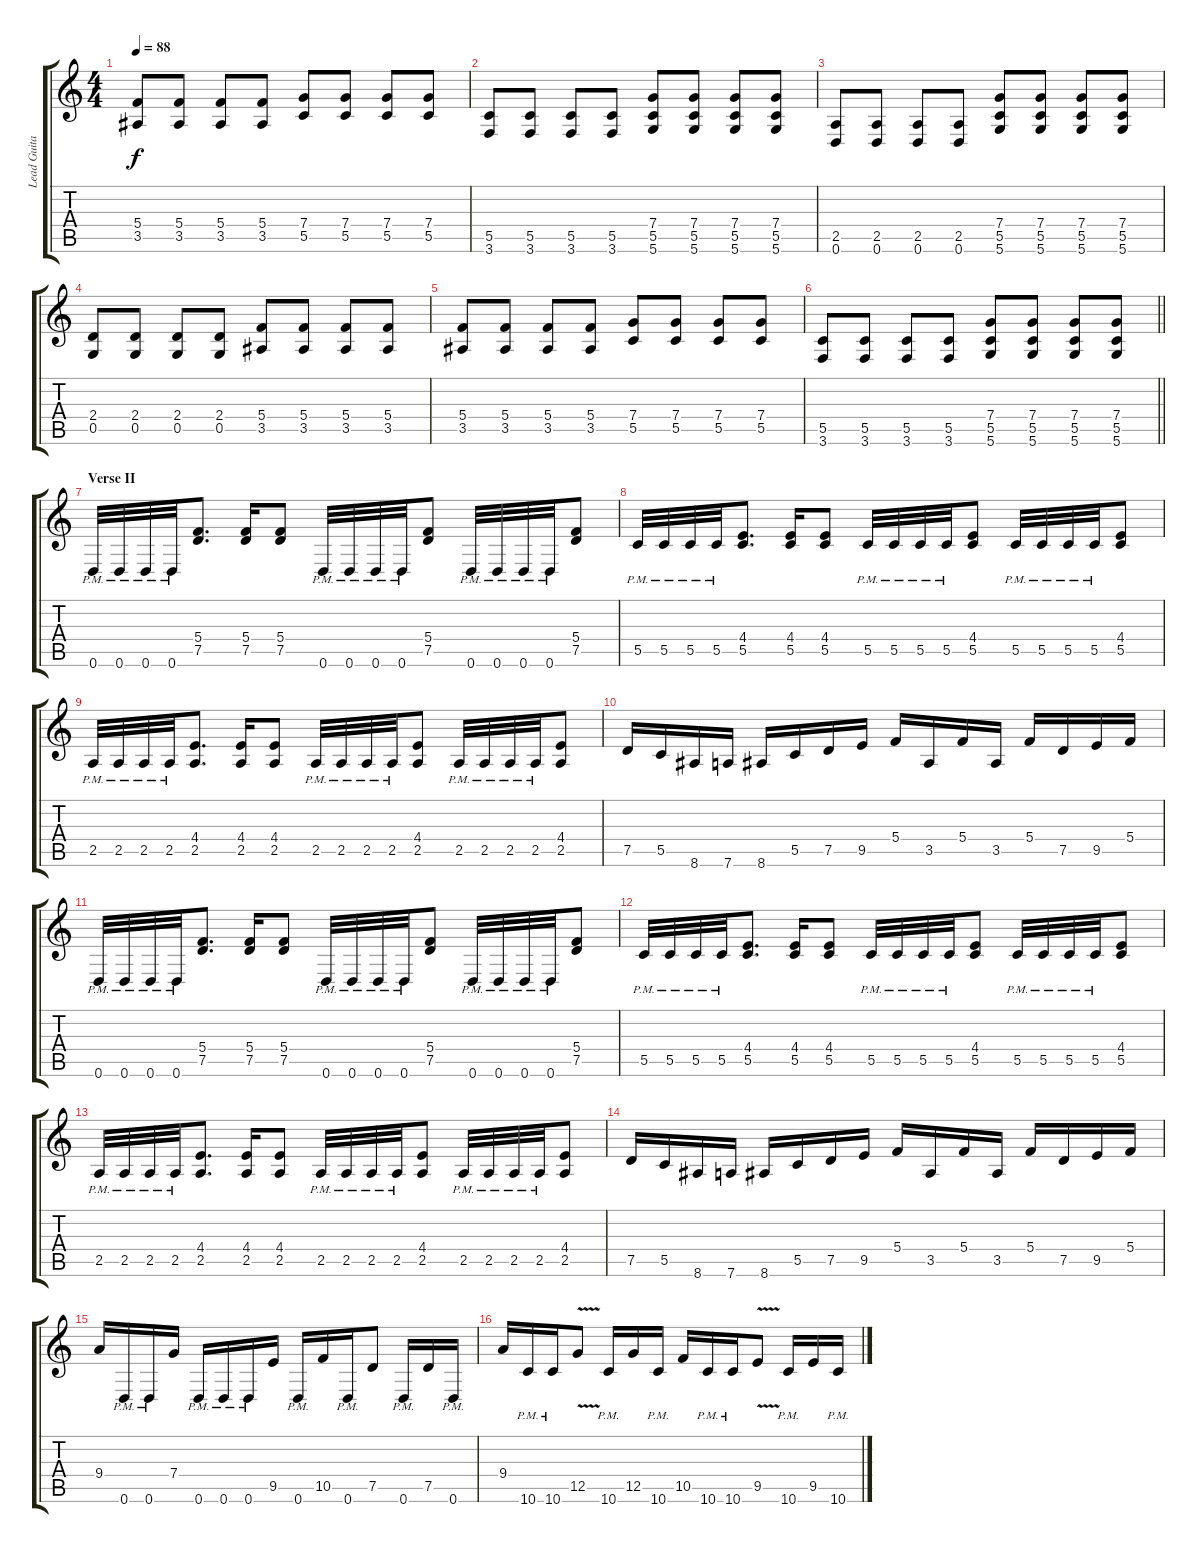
\track ("Lead Guitar 2" "Lead Guita") {instrument distortionguitar}
\staff {score tabs}
\tuning (D4 A3 F3 C3 G2 D2) {hide}
\ts (4 4)
\tempo 88
\clef g2
\ks c
(5.4 3.5).8{dy f} (5.4 3.5).8 (5.4 3.5).8 (5.4 3.5).8 (7.4 5.5).8 (7.4 5.5).8 (7.4 5.5).8 (7.4 5.5).8 |
(5.5 3.6).8 (5.5 3.6).8 (5.5 3.6).8 (5.5 3.6).8 (7.4 5.5 5.6).8 (7.4 5.5 5.6).8 (7.4 5.5 5.6).8 (7.4 5.5 5.6).8 |
(2.5 0.6).8 (2.5 0.6).8 (2.5 0.6).8 (2.5 0.6).8 (7.4 5.5 5.6).8 (7.4 5.5 5.6).8 (7.4 5.5 5.6).8 (7.4 5.5 5.6).8 |
(2.4 0.5).8 (2.4 0.5).8 (2.4 0.5).8 (2.4 0.5).8 (5.4 3.5).8 (5.4 3.5).8 (5.4 3.5).8 (5.4 3.5).8 |
(5.4 3.5).8 (5.4 3.5).8 (5.4 3.5).8 (5.4 3.5).8 (7.4 5.5).8 (7.4 5.5).8 (7.4 5.5).8 (7.4 5.5).8 |
\barLineRight lightlight
(5.5 3.6).8 (5.5 3.6).8 (5.5 3.6).8 (5.5 3.6).8 (7.4 5.5 5.6).8 (7.4 5.5 5.6).8 (7.4 5.5 5.6).8 (7.4 5.5 5.6).8 |
\section ("" "Verse II")
0.6{pm}.32 0.6{pm}.32 0.6{pm}.32 0.6{pm}.32 (5.4 7.5).8{d} (5.4 7.5).16 (5.4 7.5).8 0.6{pm}.32 0.6{pm}.32 0.6{pm}.32 0.6{pm}.32 (5.4 7.5).8 0.6{pm}.32 0.6{pm}.32 0.6{pm}.32 0.6{pm}.32 (5.4 7.5).8 |
5.5{pm}.32 5.5{pm}.32 5.5{pm}.32 5.5{pm}.32 (4.4 5.5).8{d} (4.4 5.5).16 (4.4 5.5).8 5.5{pm}.32 5.5{pm}.32 5.5{pm}.32 5.5{pm}.32 (4.4 5.5).8 5.5{pm}.32 5.5{pm}.32 5.5{pm}.32 5.5{pm}.32 (4.4 5.5).8 |
2.5{pm}.32 2.5{pm}.32 2.5{pm}.32 2.5{pm}.32 (4.4 2.5).8{d} (4.4 2.5).16 (4.4 2.5).8 2.5{pm}.32 2.5{pm}.32 2.5{pm}.32 2.5{pm}.32 (4.4 2.5).8 2.5{pm}.32 2.5{pm}.32 2.5{pm}.32 2.5{pm}.32 (4.4 2.5).8 |
7.5.16 5.5.16 8.6.16 7.6.16 8.6.16 5.5.16 7.5.16 9.5.16 5.4.16 3.5.16 5.4.16 3.5.16 5.4.16 7.5.16 9.5.16 5.4.16 |
0.6{pm}.32 0.6{pm}.32 0.6{pm}.32 0.6{pm}.32 (5.4 7.5).8{d} (5.4 7.5).16 (5.4 7.5).8 0.6{pm}.32 0.6{pm}.32 0.6{pm}.32 0.6{pm}.32 (5.4 7.5).8 0.6{pm}.32 0.6{pm}.32 0.6{pm}.32 0.6{pm}.32 (5.4 7.5).8 |
5.5{pm}.32 5.5{pm}.32 5.5{pm}.32 5.5{pm}.32 (4.4 5.5).8{d} (4.4 5.5).16 (4.4 5.5).8 5.5{pm}.32 5.5{pm}.32 5.5{pm}.32 5.5{pm}.32 (4.4 5.5).8 5.5{pm}.32 5.5{pm}.32 5.5{pm}.32 5.5{pm}.32 (4.4 5.5).8 |
2.5{pm}.32 2.5{pm}.32 2.5{pm}.32 2.5{pm}.32 (4.4 2.5).8{d} (4.4 2.5).16 (4.4 2.5).8 2.5{pm}.32 2.5{pm}.32 2.5{pm}.32 2.5{pm}.32 (4.4 2.5).8 2.5{pm}.32 2.5{pm}.32 2.5{pm}.32 2.5{pm}.32 (4.4 2.5).8 |
7.5.16 5.5.16 8.6.16 7.6.16 8.6.16 5.5.16 7.5.16 9.5.16 5.4.16 3.5.16 5.4.16 3.5.16 5.4.16 7.5.16 9.5.16 5.4.16 |
9.4.16 0.6{pm}.16 0.6{pm}.16 7.4.16 0.6{pm}.16 0.6{pm}.16 0.6{pm}.16 9.5.16 0.6{pm}.16 10.5.16 0.6{pm}.16 7.5.8 0.6{pm}.16 7.5.16 0.6{pm}.16 |
9.4.16 10.6{pm}.16 10.6{pm}.16 12.5{v}.8 10.6{pm}.16 12.5.16 10.6{pm}.16 10.5.16 10.6{pm}.16 10.6{pm}.16 9.5{v}.8 10.6{pm}.16 9.5.16 10.6{pm}.16
